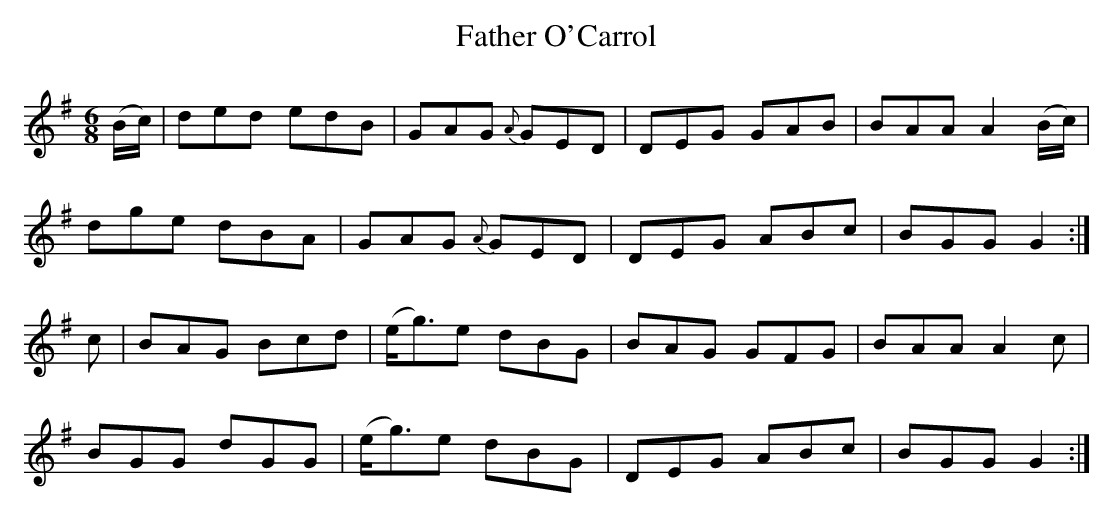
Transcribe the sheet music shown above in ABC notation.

X:1
T: Father O'Carrol
M: 6/8
L: 1/8
K: G
(B/c/)|ded edB|GAG {A}GED|DEG GAB|BAA A2(B/c/)|
dge dBA|GAG {A}GED|DEG ABc|BGG G2:|
c|BAG Bcd|(e<g)e dBG|BAG GFG|BAA A2c|
BGG dGG|(e<g)e dBG|DEG ABc|BGG G2:|
